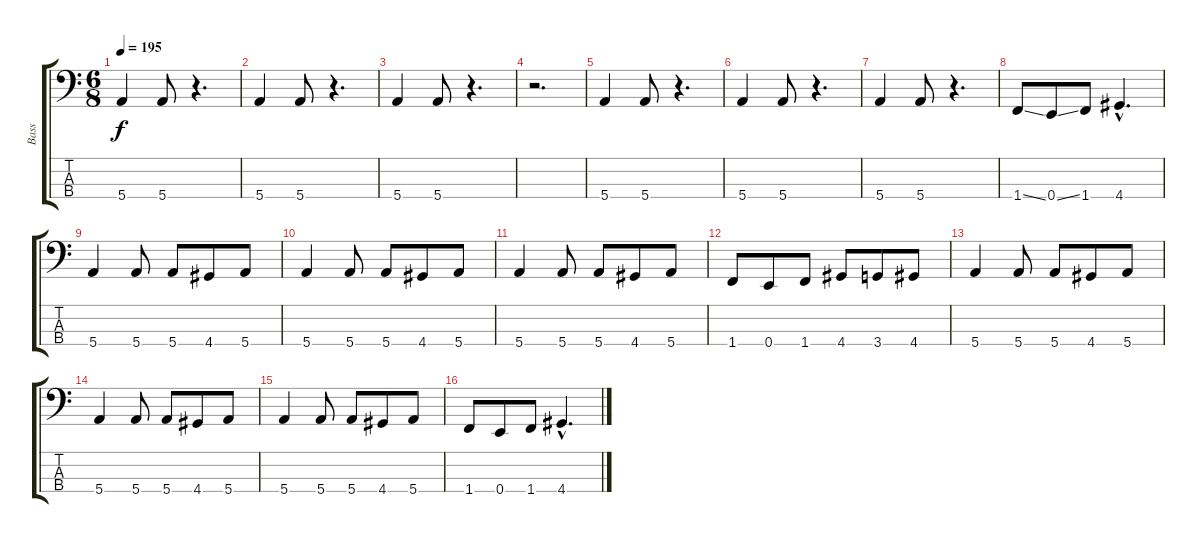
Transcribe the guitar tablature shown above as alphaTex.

\track ("Bass" "Bass") {instrument electricbasspick}
\staff {score tabs}
\tuning (G2 D2 A1 E1) {hide}
\ts (6 8)
\tempo 195
\clef f4
\ks c
5.4.4{dy f} 5.4.8 r.4{d} |
5.4.4 5.4.8 r.4{d} |
5.4.4 5.4.8 r.4{d} |
r.2{d} |
5.4.4 5.4.8 r.4{d} |
5.4.4 5.4.8 r.4{d} |
5.4.4 5.4.8 r.4{d} |
1.4{ss}.8 0.4{ss}.8 1.4.8 4.4{hac}.4{d} |
5.4.4 5.4.8 5.4.8 4.4.8 5.4.8 |
5.4.4 5.4.8 5.4.8 4.4.8 5.4.8 |
5.4.4 5.4.8 5.4.8 4.4.8 5.4.8 |
1.4.8 0.4.8 1.4.8 4.4.8 3.4.8 4.4.8 |
5.4.4 5.4.8 5.4.8 4.4.8 5.4.8 |
5.4.4 5.4.8 5.4.8 4.4.8 5.4.8 |
5.4.4 5.4.8 5.4.8 4.4.8 5.4.8 |
1.4.8 0.4.8 1.4.8 4.4{hac}.4{d}
